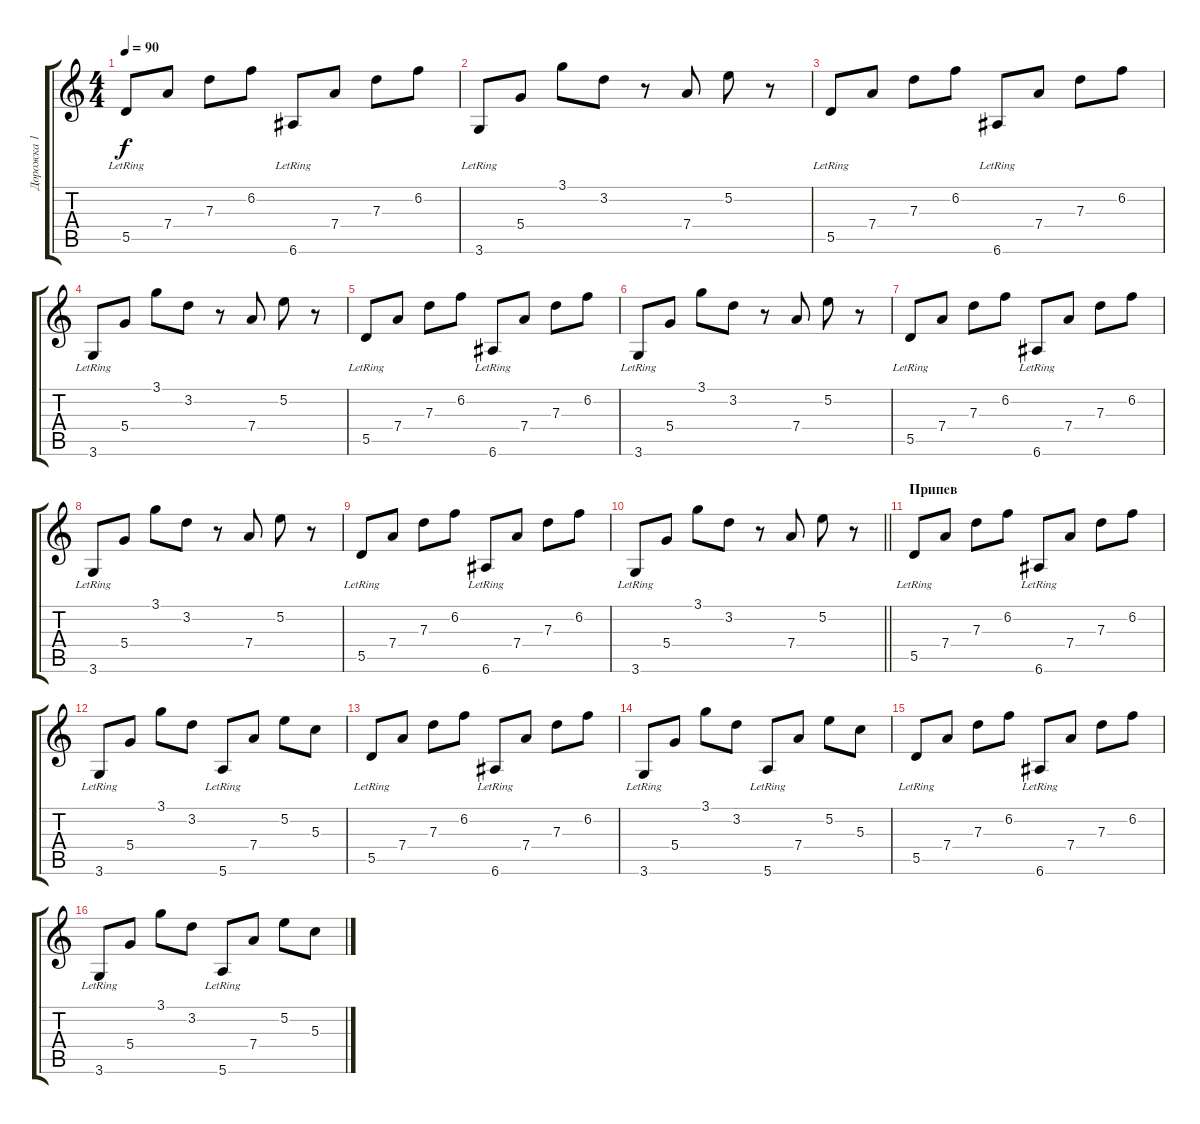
\track ("Дорожка 1" "Дорожка 1") {instrument acousticguitarsteel}
\staff {score tabs}
\tuning (E4 B3 G3 D3 A2 E2) {hide}
\ts (4 4)
\tempo 90
\clef g2
\ks c
5.5{lr}.8{dy f} 7.4.8 7.3.8 6.2.8 6.6{lr}.8 7.4.8 7.3.8 6.2.8 |
3.6{lr}.8 5.4.8 3.1.8 3.2.8 r.8 7.4.8 5.2.8 r.8 |
5.5{lr}.8 7.4.8 7.3.8 6.2.8 6.6{lr}.8 7.4.8 7.3.8 6.2.8 |
3.6{lr}.8 5.4.8 3.1.8 3.2.8 r.8 7.4.8 5.2.8 r.8 |
5.5{lr}.8 7.4.8 7.3.8 6.2.8 6.6{lr}.8 7.4.8 7.3.8 6.2.8 |
3.6{lr}.8 5.4.8 3.1.8 3.2.8 r.8 7.4.8 5.2.8 r.8 |
5.5{lr}.8 7.4.8 7.3.8 6.2.8 6.6{lr}.8 7.4.8 7.3.8 6.2.8 |
3.6{lr}.8 5.4.8 3.1.8 3.2.8 r.8 7.4.8 5.2.8 r.8 |
5.5{lr}.8 7.4.8 7.3.8 6.2.8 6.6{lr}.8 7.4.8 7.3.8 6.2.8 |
\barLineRight lightlight
3.6{lr}.8 5.4.8 3.1.8 3.2.8 r.8 7.4.8 5.2.8 r.8 |
\section ("" "Припев")
5.5{lr}.8 7.4.8 7.3.8 6.2.8 6.6{lr}.8 7.4.8 7.3.8 6.2.8 |
3.6{lr}.8 5.4.8 3.1.8 3.2.8 5.6{lr}.8 7.4.8 5.2.8 5.3.8 |
5.5{lr}.8 7.4.8 7.3.8 6.2.8 6.6{lr}.8 7.4.8 7.3.8 6.2.8 |
3.6{lr}.8 5.4.8 3.1.8 3.2.8 5.6{lr}.8 7.4.8 5.2.8 5.3.8 |
5.5{lr}.8 7.4.8 7.3.8 6.2.8 6.6{lr}.8 7.4.8 7.3.8 6.2.8 |
3.6{lr}.8 5.4.8 3.1.8 3.2.8 5.6{lr}.8 7.4.8 5.2.8 5.3.8
